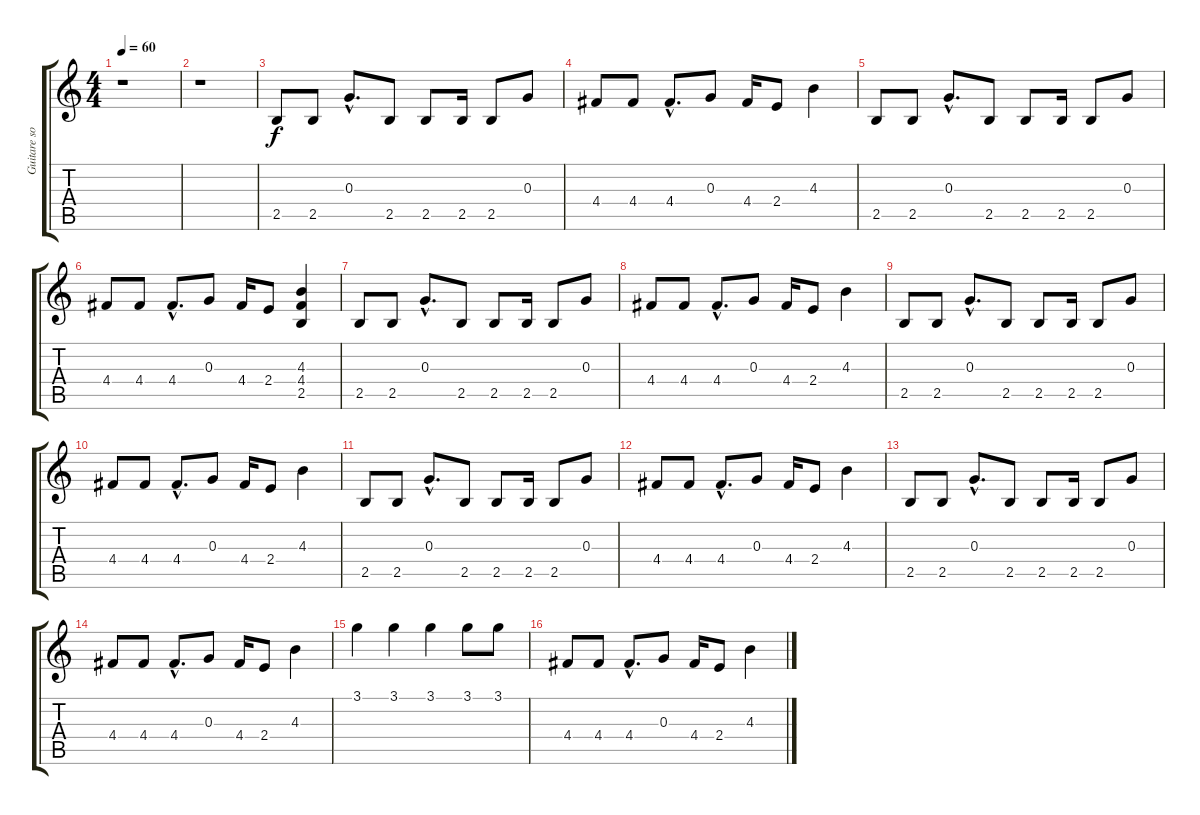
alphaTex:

\track ("Guitare solo" "Guitare so") {instrument acousticguitarnylon}
\staff {score tabs}
\tuning (E4 B3 G3 D3 A2 E2) {hide}
\ts (4 4)
\tempo 60
\clef g2
\ks c
r.1{dy f instrument acousticguitarnylon} |
r.1 |
2.5.8 2.5.8 0.3{hac}.8{d} 2.5.8 2.5.8 2.5.16 2.5.8 0.3.8 |
4.4.8 4.4.8 4.4{hac}.8{d} 0.3.8 4.4.16 2.4.8 4.3.4 |
2.5.8 2.5.8 0.3{hac}.8{d} 2.5.8 2.5.8 2.5.16 2.5.8 0.3.8 |
4.4.8 4.4.8 4.4{hac}.8{d} 0.3.8 4.4.16 2.4.8 (4.3 4.4 2.5).4 |
2.5.8 2.5.8 0.3{hac}.8{d} 2.5.8 2.5.8 2.5.16 2.5.8 0.3.8 |
4.4.8 4.4.8 4.4{hac}.8{d} 0.3.8 4.4.16 2.4.8 4.3.4 |
2.5.8 2.5.8 0.3{hac}.8{d} 2.5.8 2.5.8 2.5.16 2.5.8 0.3.8 |
4.4.8 4.4.8 4.4{hac}.8{d} 0.3.8 4.4.16 2.4.8 4.3.4 |
2.5.8 2.5.8 0.3{hac}.8{d} 2.5.8 2.5.8 2.5.16 2.5.8 0.3.8 |
4.4.8 4.4.8 4.4{hac}.8{d} 0.3.8 4.4.16 2.4.8 4.3.4 |
2.5.8 2.5.8 0.3{hac}.8{d} 2.5.8 2.5.8 2.5.16 2.5.8 0.3.8 |
4.4.8 4.4.8 4.4{hac}.8{d} 0.3.8 4.4.16 2.4.8 4.3.4 |
3.1.4 3.1.4 3.1.4 3.1.8 3.1.8 |
4.4.8 4.4.8 4.4{hac}.8{d} 0.3.8 4.4.16 2.4.8 4.3.4
